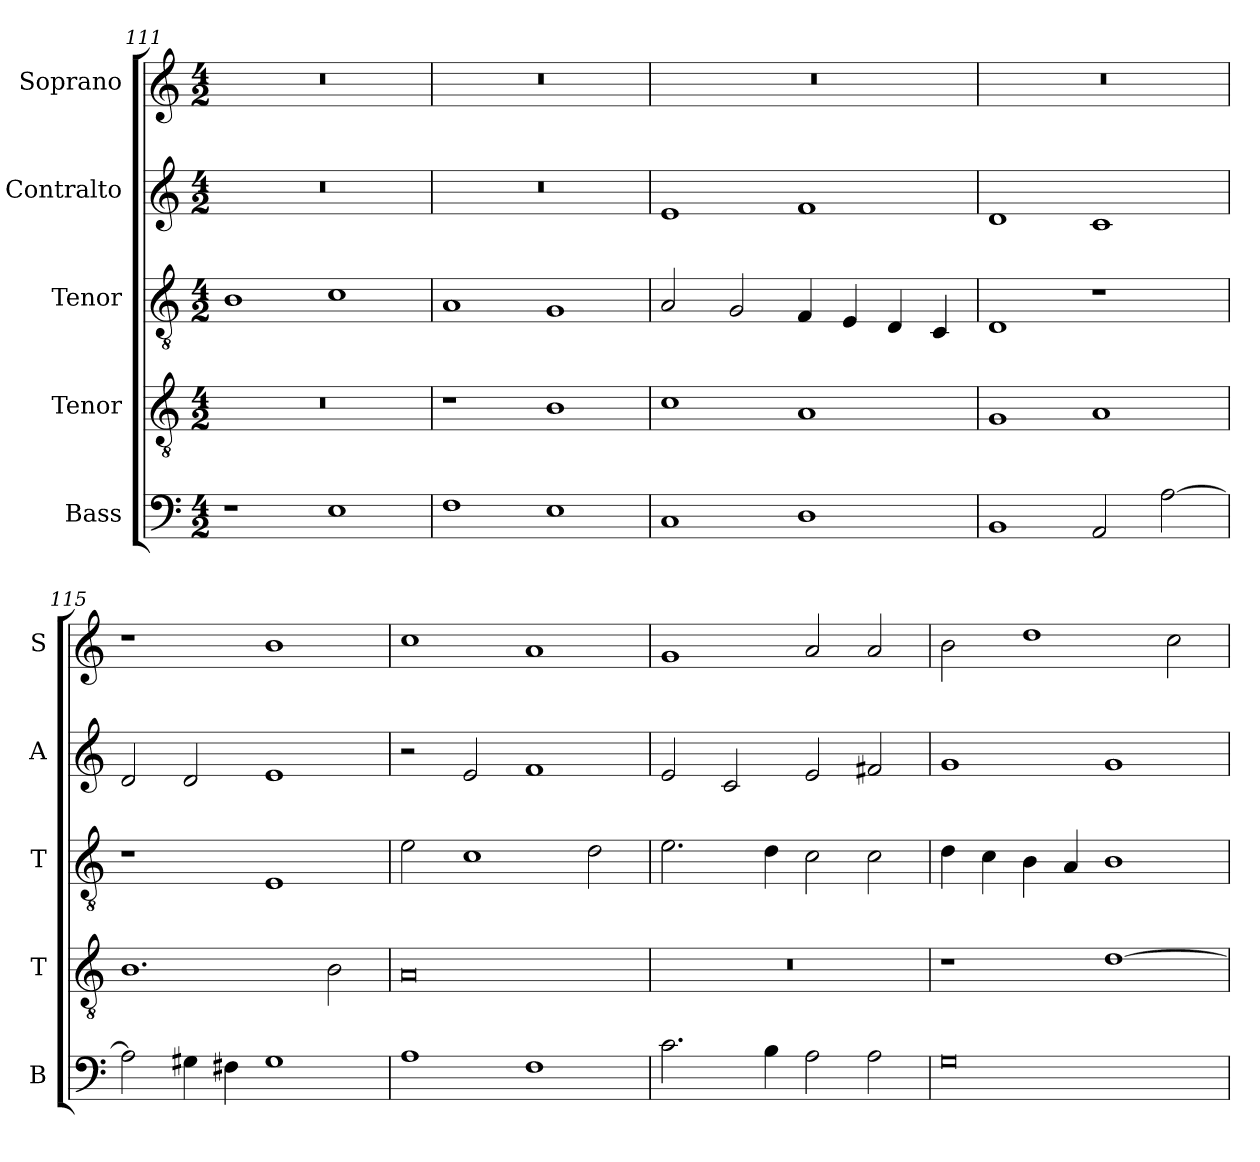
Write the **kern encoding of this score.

**kern	**kern	**kern	**kern	**kern
*part5	*part4	*part3	*part2	*part1
*staff5	*staff4	*staff3	*staff2	*staff1
*I"Bass	*I"Tenor	*I"Tenor	*I"Contralto	*I"Soprano
*I'B	*I'T	*I'T	*I'A	*I'S
*clefF4	*clefGv2	*clefGv2	*clefG2	*clefG2
*k[]	*k[]	*k[]	*k[]	*k[]
*E:phr	*E:phr	*E:phr	*E:phr	*E:phr
*M4/2	*M4/2	*M4/2	*M4/2	*M4/2
=111	=111	=111	=111	=111
1r	0r	1B	0r	0r
1E	.	1c	.	.
=112	=112	=112	=112	=112
1F	1r	1A	0r	0r
1E	1B	1G	.	.
=113	=113	=113	=113	=113
1C	1c	2A	1e	0r
.	.	2G	.	.
1D	1A	4F	1f	.
.	.	4E	.	.
.	.	4D	.	.
.	.	4C	.	.
=114	=114	=114	=114	=114
1BB	1G	1D	1d	0r
2AA	1A	1r	1c	.
[2A	.	.	.	.
=115	=115	=115	=115	=115
2A]	1.B	1r	2d	1r
4G#X	.	.	2d	.
4F#X	.	.	.	.
1G#	.	1E	1e	1b
.	2B	.	.	.
=116	=116	=116	=116	=116
1A	0A	2e	2r	1cc
.	.	1c	2e	.
1F	.	.	1f	1a
.	.	2d	.	.
=117	=117	=117	=117	=117
2.c	0r	2.e	2e	1g
.	.	.	2c	.
4B	.	4d	.	.
2A	.	2c	2e	2a
2A	.	2c	2f#X	2a
=118	=118	=118	=118	=118
0G	1r	4d	1g	2b
.	.	4c	.	.
.	.	4B	.	1dd
.	.	4A	.	.
.	[1d	1B	1g	.
.	.	.	.	2cc
=	=	=	=	=
*-	*-	*-	*-	*-
